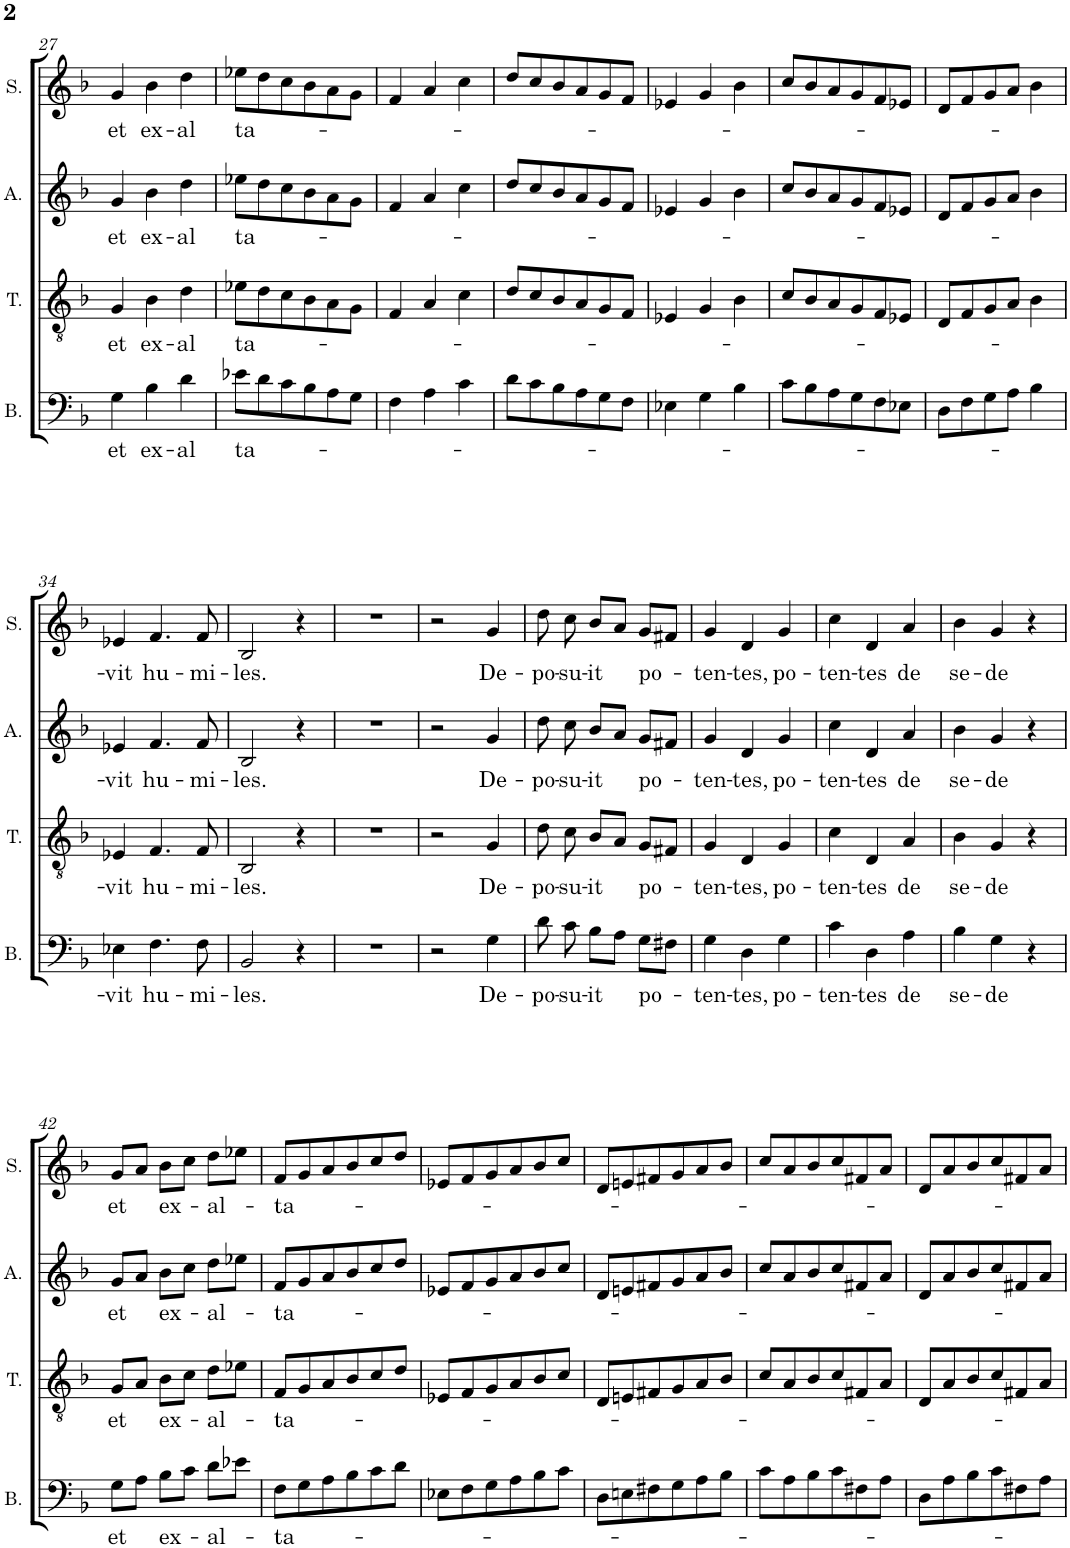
**kern	**text	**kern	**text	**kern	**text	**kern	**text
*part4	*part4	*part3	*part3	*part2	*part2	*part1	*part1
*staff4	*staff4	*staff3	*staff3	*staff2	*staff2	*staff1	*staff1
*I"Bass	*	*I"Tenor	*	*I"Alto	*	*I"Soprano	*
*I'B.	*	*I'T.	*	*I'A.	*	*I'S.	*
!!LO:PB:g=z
*clefF4	*	*clefGv2	*	*clefG2	*	*clefG2	*
*k[b-]	*	*k[b-]	*	*k[b-]	*	*k[b-]	*
*M3/4	*	*M3/4	*	*M3/4	*	*M3/4	*
=27	=27	=27	=27	=27	=27	=27	=27
!	!LO:LY:b	!	!LO:LY:b	!	!LO:LY:b	!	!LO:LY:b
4G\	et	4G/	et	4g/	et	4g/	et
!	!LO:LY:b	!	!LO:LY:b	!	!LO:LY:b	!	!LO:LY:b
4B-\	ex-	4B-\	ex-	4b-\	ex-	4b-\	ex-
!	!LO:LY:b	!	!LO:LY:b	!	!LO:LY:b	!	!LO:LY:b
4d\	-al	4d\	-al	4dd\	-al	4dd\	-al
=28	=28	=28	=28	=28	=28	=28	=28
!	!LO:LY:b	!	!LO:LY:b	!	!LO:LY:b	!	!LO:LY:b
8e-X\L	ta-	8e-X\L	ta-	8ee-X\L	ta-	8ee-X\L	ta-
8d\	.	8d\	.	8dd\	.	8dd\	.
8c\	.	8c\	.	8cc\	.	8cc\	.
8B-\	.	8B-\	.	8b-\	.	8b-\	.
8A\	.	8A\	.	8a\	.	8a\	.
8G\J	.	8G\J	.	8g\J	.	8g\J	.
=29	=29	=29	=29	=29	=29	=29	=29
4F\	.	4F/	.	4f/	.	4f/	.
4A\	.	4A/	.	4a/	.	4a/	.
4c\	.	4c\	.	4cc\	.	4cc\	.
=30	=30	=30	=30	=30	=30	=30	=30
8d\L	.	8d/L	.	8dd/L	.	8dd/L	.
8c\	.	8c/	.	8cc/	.	8cc/	.
8B-\	.	8B-/	.	8b-/	.	8b-/	.
8A\	.	8A/	.	8a/	.	8a/	.
8G\	.	8G/	.	8g/	.	8g/	.
8F\J	.	8F/J	.	8f/J	.	8f/J	.
=31	=31	=31	=31	=31	=31	=31	=31
4E-X\	.	4E-X/	.	4e-X/	.	4e-X/	.
4G\	.	4G/	.	4g/	.	4g/	.
4B-\	.	4B-\	.	4b-\	.	4b-\	.
=32	=32	=32	=32	=32	=32	=32	=32
8c\L	.	8c/L	.	8cc/L	.	8cc/L	.
8B-\	.	8B-/	.	8b-/	.	8b-/	.
8A\	.	8A/	.	8a/	.	8a/	.
8G\	.	8G/	.	8g/	.	8g/	.
8F\	.	8F/	.	8f/	.	8f/	.
8E-X\J	.	8E-X/J	.	8e-X/J	.	8e-X/J	.
=33	=33	=33	=33	=33	=33	=33	=33
8D\L	.	8D/L	.	8d/L	.	8d/L	.
8F\	.	8F/	.	8f/	.	8f/	.
8G\	.	8G/	.	8g/	.	8g/	.
8A\J	.	8A/J	.	8a/J	.	8a/J	.
4B-\	.	4B-\	.	4b-\	.	4b-\	.
!!LO:LB:g=z
=34	=34	=34	=34	=34	=34	=34	=34
!	!LO:LY:b	!	!LO:LY:b	!	!LO:LY:b	!	!LO:LY:b
4E-X\	-vit	4E-X/	-vit	4e-X/	-vit	4e-X/	-vit
!	!LO:LY:b	!	!LO:LY:b	!	!LO:LY:b	!	!LO:LY:b
4.F\	hu-	4.F/	hu-	4.f/	hu-	4.f/	hu-
!	!LO:LY:b	!	!LO:LY:b	!	!LO:LY:b	!	!LO:LY:b
8F\	-mi-	8F/	-mi-	8f/	-mi-	8f/	-mi-
=35	=35	=35	=35	=35	=35	=35	=35
!	!LO:LY:b	!	!LO:LY:b	!	!LO:LY:b	!	!LO:LY:b
2BB-/	-les.	2BB-/	-les.	2B-/	-les.	2B-/	-les.
4r	.	4r	.	4r	.	4r	.
=36	=36	=36	=36	=36	=36	=36	=36
2.r	.	2.r	.	2.r	.	2.r	.
=37	=37	=37	=37	=37	=37	=37	=37
2r	.	2r	.	2r	.	2r	.
!	!LO:LY:b	!	!LO:LY:b	!	!LO:LY:b	!	!LO:LY:b
4G\	De-	4G/	De-	4g/	De-	4g/	De-
=38	=38	=38	=38	=38	=38	=38	=38
!	!LO:LY:b	!	!LO:LY:b	!	!LO:LY:b	!	!LO:LY:b
8d\	-po-	8d\	-po-	8dd\	-po-	8dd\	-po-
!	!LO:LY:b	!	!LO:LY:b	!	!LO:LY:b	!	!LO:LY:b
8c\	-su-	8c\	-su-	8cc\	-su-	8cc\	-su-
!	!LO:LY:b	!	!LO:LY:b	!	!LO:LY:b	!	!LO:LY:b
8B-\L	-it	8B-/L	-it	8b-/L	-it	8b-/L	-it
8A\J	.	8A/J	.	8a/J	.	8a/J	.
!	!LO:LY:b	!	!LO:LY:b	!	!LO:LY:b	!	!LO:LY:b
8G\L	po-	8G/L	po-	8g/L	po-	8g/L	po-
8F#X\J	.	8F#X/J	.	8f#X/J	.	8f#X/J	.
=39	=39	=39	=39	=39	=39	=39	=39
!	!LO:LY:b	!	!LO:LY:b	!	!LO:LY:b	!	!LO:LY:b
4G\	-ten-	4G/	-ten-	4g/	-ten-	4g/	-ten-
!	!LO:LY:b	!	!LO:LY:b	!	!LO:LY:b	!	!LO:LY:b
4D\	-tes,	4D/	-tes,	4d/	-tes,	4d/	-tes,
!	!LO:LY:b	!	!LO:LY:b	!	!LO:LY:b	!	!LO:LY:b
4G\	po-	4G/	po-	4g/	po-	4g/	po-
=40	=40	=40	=40	=40	=40	=40	=40
!	!LO:LY:b	!	!LO:LY:b	!	!LO:LY:b	!	!LO:LY:b
4c\	-ten-	4c\	-ten-	4cc\	-ten-	4cc\	-ten-
!	!LO:LY:b	!	!LO:LY:b	!	!LO:LY:b	!	!LO:LY:b
4D\	-tes	4D/	-tes	4d/	-tes	4d/	-tes
!	!LO:LY:b	!	!LO:LY:b	!	!LO:LY:b	!	!LO:LY:b
4A\	de	4A/	de	4a/	de	4a/	de
=41	=41	=41	=41	=41	=41	=41	=41
!	!LO:LY:b	!	!LO:LY:b	!	!LO:LY:b	!	!LO:LY:b
4B-\	se-	4B-\	se-	4b-\	se-	4b-\	se-
!	!LO:LY:b	!	!LO:LY:b	!	!LO:LY:b	!	!LO:LY:b
4G\	-de	4G/	-de	4g/	-de	4g/	-de
4r	.	4r	.	4r	.	4r	.
!!LO:LB:g=z
=42	=42	=42	=42	=42	=42	=42	=42
!	!LO:LY:b	!	!LO:LY:b	!	!LO:LY:b	!	!LO:LY:b
8G\L	et	8G/L	et	8g/L	et	8g/L	et
8A\J	.	8A/J	.	8a/J	.	8a/J	.
!	!LO:LY:b	!	!LO:LY:b	!	!LO:LY:b	!	!LO:LY:b
8B-\L	ex-	8B-\L	ex-	8b-\L	ex-	8b-\L	ex-
8c\J	.	8c\J	.	8cc\J	.	8cc\J	.
!	!LO:LY:b	!	!LO:LY:b	!	!LO:LY:b	!	!LO:LY:b
8d\L	-al-	8d\L	-al-	8dd\L	-al-	8dd\L	-al-
8e-X\J	.	8e-X\J	.	8ee-X\J	.	8ee-X\J	.
=43	=43	=43	=43	=43	=43	=43	=43
!	!LO:LY:b	!	!LO:LY:b	!	!LO:LY:b	!	!LO:LY:b
8F\L	-ta-	8F/L	-ta-	8f/L	-ta-	8f/L	-ta-
8G\	.	8G/	.	8g/	.	8g/	.
8A\	.	8A/	.	8a/	.	8a/	.
8B-\	.	8B-/	.	8b-/	.	8b-/	.
8c\	.	8c/	.	8cc/	.	8cc/	.
8d\J	.	8d/J	.	8dd/J	.	8dd/J	.
=44	=44	=44	=44	=44	=44	=44	=44
8E-X\L	.	8E-X/L	.	8e-X/L	.	8e-X/L	.
8F\	.	8F/	.	8f/	.	8f/	.
8G\	.	8G/	.	8g/	.	8g/	.
8A\	.	8A/	.	8a/	.	8a/	.
8B-\	.	8B-/	.	8b-/	.	8b-/	.
8c\J	.	8c/J	.	8cc/J	.	8cc/J	.
=45	=45	=45	=45	=45	=45	=45	=45
8D\L	.	8D/L	.	8d/L	.	8d/L	.
8En\	.	8En/	.	8en/	.	8en/	.
8F#X\	.	8F#X/	.	8f#X/	.	8f#X/	.
8G\	.	8G/	.	8g/	.	8g/	.
8A\	.	8A/	.	8a/	.	8a/	.
8B-\J	.	8B-/J	.	8b-/J	.	8b-/J	.
=46	=46	=46	=46	=46	=46	=46	=46
8c\L	.	8c/L	.	8cc/L	.	8cc/L	.
8A\	.	8A/	.	8a/	.	8a/	.
8B-\	.	8B-/	.	8b-/	.	8b-/	.
8c\	.	8c/	.	8cc/	.	8cc/	.
8F#X\	.	8F#X/	.	8f#X/	.	8f#X/	.
8A\J	.	8A/J	.	8a/J	.	8a/J	.
=47	=47	=47	=47	=47	=47	=47	=47
8D\L	.	8D/L	.	8d/L	.	8d/L	.
8A\	.	8A/	.	8a/	.	8a/	.
8B-\	.	8B-/	.	8b-/	.	8b-/	.
8c\	.	8c/	.	8cc/	.	8cc/	.
8F#X\	.	8F#X/	.	8f#X/	.	8f#X/	.
8A\J	.	8A/J	.	8a/J	.	8a/J	.
=	=	=	=	=	=	=	=
*-	*-	*-	*-	*-	*-	*-	*-
